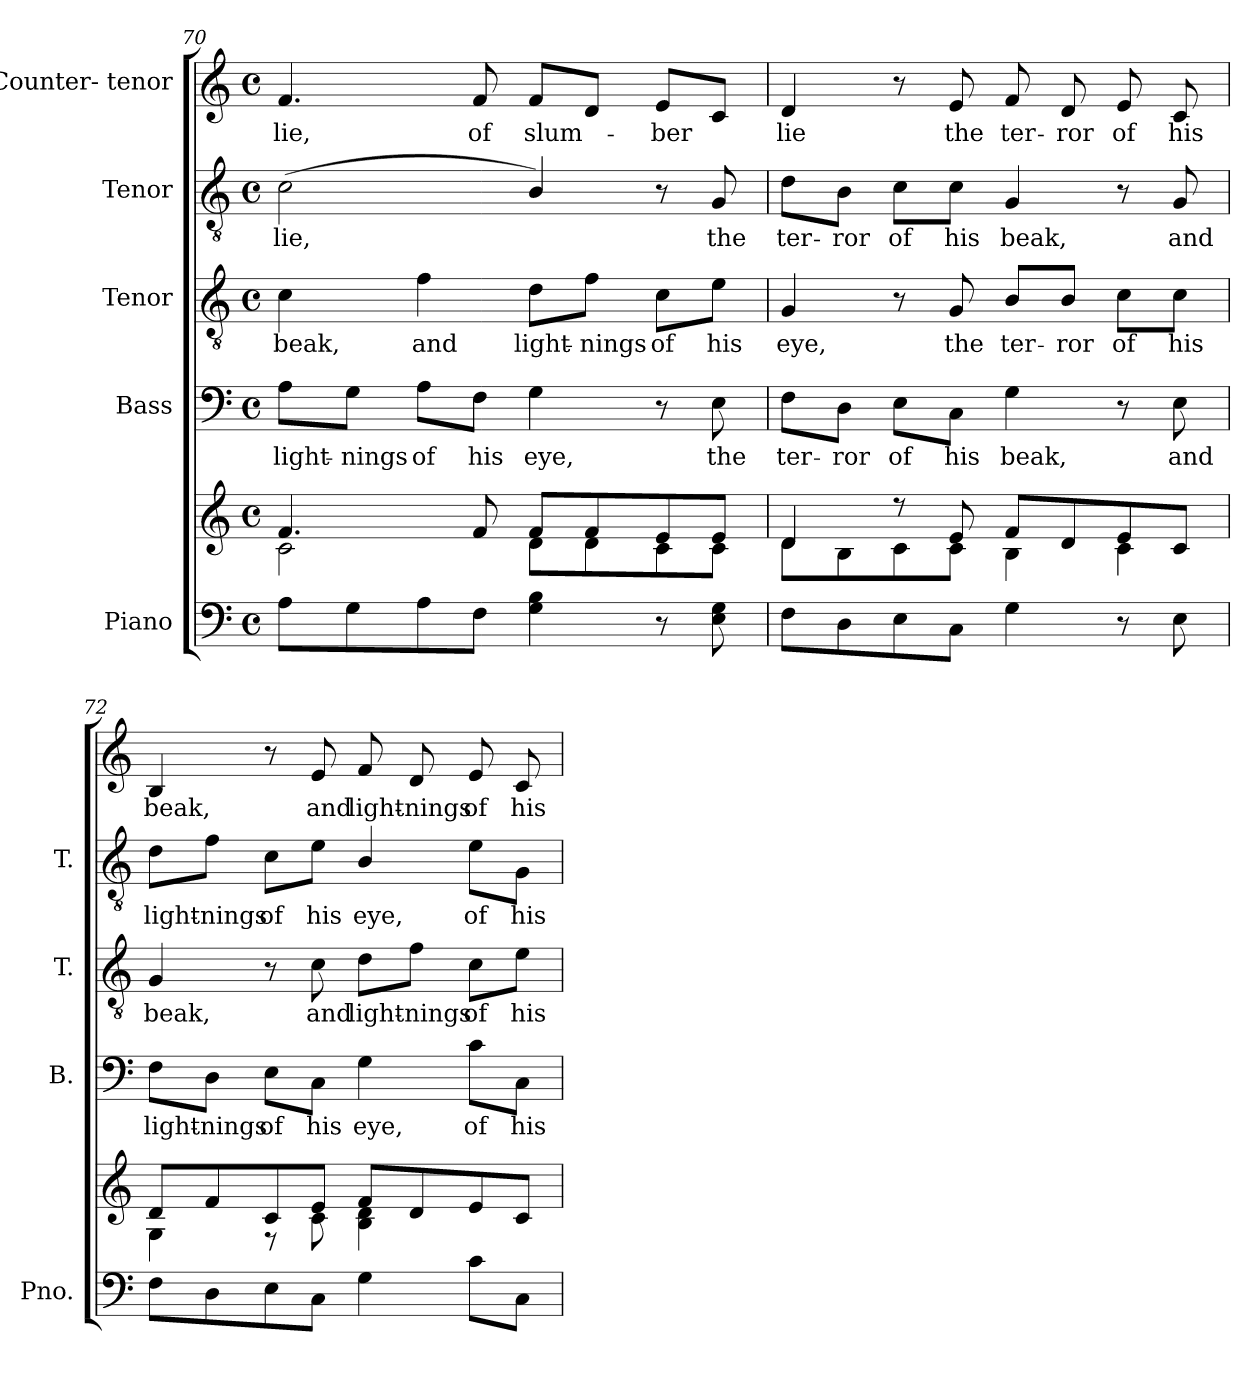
**kern	**kern	**kern	**text	**kern	**text	**kern	**text	**kern	**text
*part5	*part5	*part4	*part4	*part3	*part3	*part2	*part2	*part1	*part1
*staff6	*staff5	*staff4	*staff4	*staff3	*staff3	*staff2	*staff2	*staff1	*staff1
*I"Piano	*	*I"Bass	*	*I"Tenor	*	*I"Tenor	*	*I"Counter- tenor	*
*I'Pno.	*	*I'B.	*	*I'T.	*	*I'T.	*	*	*
*clefF4	*clefG2	*clefF4	*	*clefGv2	*	*clefGv2	*	*clefG2	*
*	*	*	*	*ITrd7c12	*	*ITrd7c12	*	*	*
*k[]	*k[]	*k[]	*	*k[]	*	*k[]	*	*k[]	*
*C:	*C:	*C:	*	*C:	*	*C:	*	*C:	*
*M4/4	*M4/4	*M4/4	*	*M4/4	*	*M4/4	*	*M4/4	*
*met(c)	*met(c)	*met(c)	*	*met(c)	*	*met(c)	*	*met(c)	*
=70	=70	=70	=70	=70	=70	=70	=70	=70	=70
*	*^	*	*	*	*	*	*	*	*
!	!	!	!	!LO:LY:b:color=#000000	!	!	!	!	!	!
!	!	!	!	!	!	!LO:LY:b:color=#000000	!	!	!	!
!	!	!	!	!	!	!	!	!LO:LY:b:color=#000000	!	!
!	!	!	!	!	!	!	!	!	!	!LO:LY:b:color=#000000
8Ai\L	4.fi/	2ci\	8Ai\L	light-	4Ci\	beak,	(2Ci\	lie,	4.fi/	lie,
!	!	!	!	!LO:LY:b:color=#000000	!	!	!	!	!	!
8Gi\	.	.	8Gi\J	-nings	.	.	.	.	.	.
!	!	!	!	!LO:LY:b:color=#000000	!	!	!	!	!	!
!	!	!	!	!	!	!LO:LY:b:color=#000000	!	!	!	!
8Ai\	.	.	8Ai\L	of	4Fi\	and	.	.	.	.
!	!	!	!	!LO:LY:b:color=#000000	!	!	!	!	!	!
!	!	!	!	!	!	!	!	!	!	!LO:LY:b:color=#000000
8Fi\J	8fi/	.	8Fi\J	his	.	.	.	.	8fi/	of
!	!	!	!	!LO:LY:b:color=#000000	!	!	!	!	!	!
!	!	!	!	!	!	!LO:LY:b:color=#000000	!	!	!	!
!	!	!	!	!	!	!	!	!	!	!LO:LY:b:color=#000000
4Gi\ 4Bi	8fi/L	8di\L	4Gi\	eye,	8Di\L	light-	4BBi/)	.	8fi/L	slum-
!	!	!	!	!	!	!LO:LY:b:color=#000000	!	!	!	!
.	8fi/	8di\	.	.	8Fi\J	-nings	.	.	8di/J	.
!	!	!	!	!	!	!LO:LY:b:color=#000000	!	!	!	!
!	!	!	!	!	!	!	!	!	!	!LO:LY:b:color=#000000
8r	8ei/	8ci\	8r	.	8Ci\L	of	8r	.	8ei/L	-ber
!	!	!	!	!LO:LY:b:color=#000000	!	!	!	!	!	!
!	!	!	!	!	!	!LO:LY:b:color=#000000	!	!	!	!
!	!	!	!	!	!	!	!	!LO:LY:b:color=#000000	!	!
8Ei\ 8Gi	8ei/J	8ci\J	8Ei\	the	8Ei\J	his	8GGi/	the	8ci/J	.
=71	=71	=71	=71	=71	=71	=71	=71	=71	=71	=71
!	!	!	!	!LO:LY:b:color=#000000	!	!	!	!	!	!
!	!	!	!	!	!	!LO:LY:b:color=#000000	!	!	!	!
!	!	!	!	!	!	!	!	!LO:LY:b:color=#000000	!	!
!	!	!	!	!	!	!	!	!	!	!LO:LY:b:color=#000000
8Fi\L	4di/	8di\L	8Fi\L	ter-	4GGi/	eye,	8Di\L	ter-	4di/	lie
!	!	!	!	!LO:LY:b:color=#000000	!	!	!	!	!	!
!	!	!	!	!	!	!	!	!LO:LY:b:color=#000000	!	!
8Di\	.	8Bi\	8Di\J	-ror	.	.	8BBi\J	-ror	.	.
!	!	!	!	!LO:LY:b:color=#000000	!	!	!	!	!	!
!	!	!	!	!	!	!	!	!LO:LY:b:color=#000000	!	!
8Ei\	8r	8ci\	8Ei\L	of	8r	.	8Ci\L	of	8r	.
!	!	!	!	!LO:LY:b:color=#000000	!	!	!	!	!	!
!	!	!	!	!	!	!LO:LY:b:color=#000000	!	!	!	!
!	!	!	!	!	!	!	!	!LO:LY:b:color=#000000	!	!
!	!	!	!	!	!	!	!	!	!	!LO:LY:b:color=#000000
8Ci\J	8ei/	8ci\J	8Ci\J	his	8GGi/	the	8Ci\J	his	8ei/	the
!	!	!	!	!LO:LY:b:color=#000000	!	!	!	!	!	!
!	!	!	!	!	!	!LO:LY:b:color=#000000	!	!	!	!
!	!	!	!	!	!	!	!	!LO:LY:b:color=#000000	!	!
!	!	!	!	!	!	!	!	!	!	!LO:LY:b:color=#000000
4Gi\	8fi/L	4Bi\	4Gi\	beak,	8BBi/L	ter-	4GGi/	beak,	8fi/	ter-
!	!	!	!	!	!	!LO:LY:b:color=#000000	!	!	!	!
!	!	!	!	!	!	!	!	!	!	!LO:LY:b:color=#000000
.	8di/	.	.	.	8BBi/J	-ror	.	.	8di/	-ror
!	!	!	!	!	!	!LO:LY:b:color=#000000	!	!	!	!
!	!	!	!	!	!	!	!	!	!	!LO:LY:b:color=#000000
8r	8ei/	4ci\	8r	.	8Ci\L	of	8r	.	8ei/	of
!	!	!	!	!LO:LY:b:color=#000000	!	!	!	!	!	!
!	!	!	!	!	!	!LO:LY:b:color=#000000	!	!	!	!
!	!	!	!	!	!	!	!	!LO:LY:b:color=#000000	!	!
!	!	!	!	!	!	!	!	!	!	!LO:LY:b:color=#000000
8Ei\	8ci/J	.	8Ei\	and	8Ci\J	his	8GGi/	and	8ci/	his
!!LO:LB:g=z
=72	=72	=72	=72	=72	=72	=72	=72	=72	=72	=72
!	!	!	!	!LO:LY:b:color=#000000	!	!	!	!	!	!
!	!	!	!	!	!	!LO:LY:b:color=#000000	!	!	!	!
!	!	!	!	!	!	!	!	!LO:LY:b:color=#000000	!	!
!	!	!	!	!	!	!	!	!	!	!LO:LY:b:color=#000000
8Fi\L	8di/L	4Gi\	8Fi\L	light-	4GGi/	beak,	8Di\L	light-	4Bi/	beak,
!	!	!	!	!LO:LY:b:color=#000000	!	!	!	!	!	!
!	!	!	!	!	!	!	!	!LO:LY:b:color=#000000	!	!
8Di\	8fi/	.	8Di\J	-nings	.	.	8Fi\J	-nings	.	.
!	!	!	!	!LO:LY:b:color=#000000	!	!	!	!	!	!
!	!	!	!	!	!	!	!	!LO:LY:b:color=#000000	!	!
8Ei\	8ci/	8r	8Ei\L	of	8r	.	8Ci\L	of	8r	.
!	!	!	!	!LO:LY:b:color=#000000	!	!	!	!	!	!
!	!	!	!	!	!	!LO:LY:b:color=#000000	!	!	!	!
!	!	!	!	!	!	!	!	!LO:LY:b:color=#000000	!	!
!	!	!	!	!	!	!	!	!	!	!LO:LY:b:color=#000000
8Ci\J	8ei/J	8ci\	8Ci\J	his	8Ci\	and	8Ei\J	his	8ei/	and
!	!	!	!	!LO:LY:b:color=#000000	!	!	!	!	!	!
!	!	!	!	!	!	!LO:LY:b:color=#000000	!	!	!	!
!	!	!	!	!	!	!	!	!LO:LY:b:color=#000000	!	!
!	!	!	!	!	!	!	!	!	!	!LO:LY:b:color=#000000
4Gi\	8fi/L	4Bi\ 4di	4Gi\	eye,	8Di\L	light-	4BBi/	eye,	8fi/	light-
!	!	!	!	!	!	!LO:LY:b:color=#000000	!	!	!	!
!	!	!	!	!	!	!	!	!	!	!LO:LY:b:color=#000000
.	8di/	.	.	.	8Fi\J	-nings	.	.	8di/	-nings
!	!	!	!	!LO:LY:b:color=#000000	!	!	!	!	!	!
!	!	!	!	!	!	!LO:LY:b:color=#000000	!	!	!	!
!	!	!	!	!	!	!	!	!LO:LY:b:color=#000000	!	!
!	!	!	!	!	!	!	!	!	!	!LO:LY:b:color=#000000
8ci\L	8ei/	4ryy	8ci\L	of	8Ci\L	of	8Ei\L	of	8ei/	of
!	!	!	!	!LO:LY:b:color=#000000	!	!	!	!	!	!
!	!	!	!	!	!	!LO:LY:b:color=#000000	!	!	!	!
!	!	!	!	!	!	!	!	!LO:LY:b:color=#000000	!	!
!	!	!	!	!	!	!	!	!	!	!LO:LY:b:color=#000000
8Ci\J	8ci/J	.	8Ci\J	his	8Ei\J	his	8GGi\J	his	8ci/	his
*	*v	*v	*	*	*	*	*	*	*	*
=	=	=	=	=	=	=	=	=	=
*-	*-	*-	*-	*-	*-	*-	*-	*-	*-
